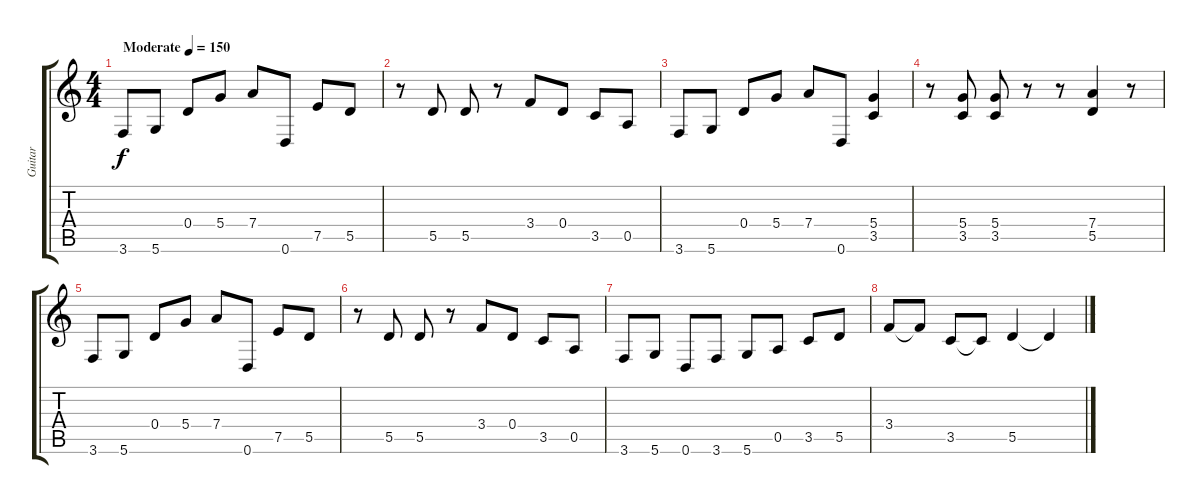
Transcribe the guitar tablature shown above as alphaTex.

\track ("Guitar" "Guitar") {instrument acousticguitarsteel}
\staff {score tabs}
\tuning (E4 B3 G3 D3 A2 D2) {hide}
\ts (4 4)
\tempo (150 "Moderate")
\clef g2
\ks c
3.6.8{dy f instrument acousticguitarsteel} 5.6.8 0.4.8 5.4.8 7.4.8 0.6.8 7.5.8 5.5.8 |
r.8 5.5.8 5.5.8 r.8 3.4.8 0.4.8 3.5.8 0.5.8 |
3.6.8 5.6.8 0.4.8 5.4.8 7.4.8 0.6.8 (5.4 3.5).4 |
r.8 (5.4 3.5).8 (5.4 3.5).8 r.8 r.8 (7.4 5.5).4 r.8 |
3.6.8 5.6.8 0.4.8 5.4.8 7.4.8 0.6.8 7.5.8 5.5.8 |
r.8 5.5.8 5.5.8 r.8 3.4.8 0.4.8 3.5.8 0.5.8 |
3.6.8 5.6.8 0.6.8 3.6.8 5.6.8 0.5.8 3.5.8 5.5.8 |
3.4.8 3.4{t}.8 3.5.8 3.5{t}.8 5.5.4 5.5{t}.4
